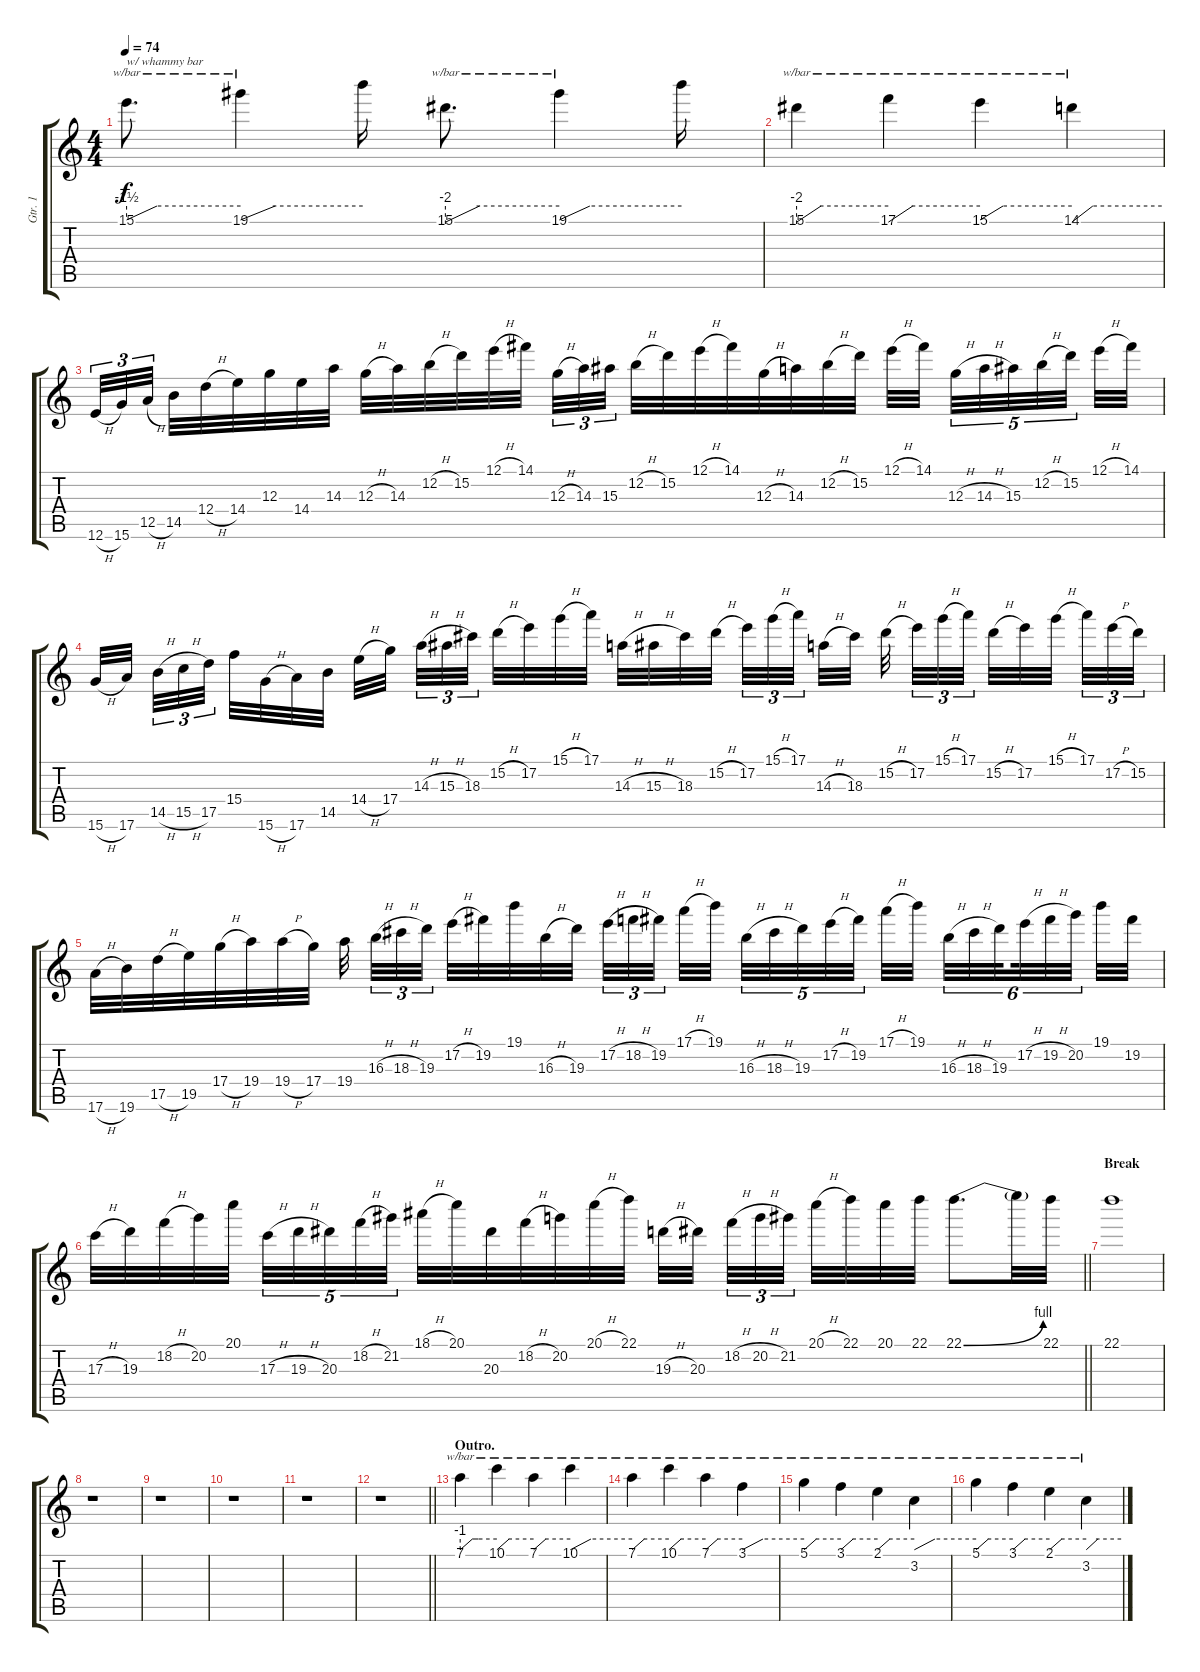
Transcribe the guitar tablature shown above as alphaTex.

\track ("Gtr. 1" "Gtr. 1") {instrument electricguitarjazz}
\staff {score tabs}
\tuning (E4 B3 G3 D3 A2 E2) {hide}
\ts (4 4)
\tempo 74
\clef g2
\ks c
15.1.8{d tbe (custom default 0 -6 16 0 60 0) txt "w/ whammy bar" dy f} 19.1.4{tbe (custom default 0 -6 17 0 60 0)} 19.1{t}.16 15.1.8{d tbe (custom default 0 -8 18 0 60 0)} 19.1.4{tbe (custom default 0 -6 15 0 60 0)} 19.1{t}.16 |
15.1.4{tbe (custom default 0 -8 16 0 60 0)} 17.1.4{tbe (custom default 0 -8 16 0 60 0)} 15.1.4{tbe (custom default 0 -6 15 0 60 0)} 14.1.4{tbe (custom default 0 -8 14 0 60 0)} |
12.6{h}.32{tu (3 2) instrument distortionguitar} 15.6.32{tu (3 2)} 12.5{h}.32{tu (3 2) beam splitsecondary} 14.5.32 12.4{h}.32 14.4.32 12.3.32 14.4.32 14.3.32 12.3{h}.32 14.3.32 12.2{h}.32 15.2.32 12.1{h}.32 14.1.32{beam splitsecondary} 12.3{h}.32{tu (3 2)} 14.3.32{tu (3 2)} 15.3.32{tu (3 2)} 12.2{h}.32 15.2.32 12.1{h}.32 14.1.32 12.3{h}.32 14.3.32 12.2{h}.32 15.2.32 12.1{h}.32 14.1.32{beam splitsecondary} 12.3{h}.32{tu (5 4)} 14.3{h}.32{tu (5 4)} 15.3.32{tu (5 4)} 12.2{h}.32{tu (5 4)} 15.2.32{tu (5 4) beam splitsecondary} 12.1{h}.32 14.1.32 |
15.6{h}.32 17.6.32{beam splitsecondary} 14.5{h}.32{tu (3 2)} 15.5{h}.32{tu (3 2)} 17.5.32{tu (3 2) beam splitsecondary} 15.4.32 15.6{h}.32 17.6.32 14.5.32 14.4{h}.32 17.4.32{beam splitsecondary} 14.3{h}.32{tu (3 2)} 15.3{h}.32{tu (3 2)} 18.3.32{tu (3 2) beam splitsecondary} 15.2{h}.32 17.2.32 15.1{h}.32 17.1.32 14.3{h}.32 15.3{h}.32 18.3.32 15.2{h}.32{beam splitsecondary} 17.2.32{tu (3 2)} 15.1{h}.32{tu (3 2)} 17.1.32{tu (3 2) beam splitsecondary} 14.3{h}.32 18.3.32 15.2{h}.32{beam splitsecondary} 17.2.32{tu (3 2)} 15.1{h}.32{tu (3 2)} 17.1.32{tu (3 2) beam splitsecondary} 15.2{h}.32 17.2.32 15.1{h}.32{beam splitsecondary} 17.1.32{tu (3 2)} 17.2{h}.32{tu (3 2)} 15.2.32{tu (3 2)} |
17.6{h}.32 19.6.32 17.5{h}.32 19.5.32 17.4{h}.32 19.4.32 19.4{h}.32 17.4.32 19.4.32{beam splitsecondary} 16.3{h}.32{tu (3 2)} 18.3{h}.32{tu (3 2)} 19.3.32{tu (3 2) beam splitsecondary} 17.2{h}.32 19.2.32 19.1.32 16.3{h}.32 19.3.32 17.2{h}.32{tu (3 2)} 18.2{h}.32{tu (3 2)} 19.2.32{tu (3 2) beam splitsecondary} 17.1{h}.32 19.1.32{beam splitsecondary} 16.3{h}.32{tu (5 4)} 18.3{h}.32{tu (5 4)} 19.3.32{tu (5 4)} 17.2{h}.32{tu (5 4)} 19.2.32{tu (5 4)} 17.1{h}.32 19.1.32{beam splitsecondary} 16.3{h}.32{tu (6 4)} 18.3{h}.32{tu (6 4)} 19.3.32{tu (6 4) beam splitsecondary} 17.2{h}.32{tu (6 4)} 19.2{h}.32{tu (6 4)} 20.2.32{tu (6 4) beam splitsecondary} 19.1.32 19.2.32 |
\barLineRight lightlight
17.3{h}.32 19.3.32 18.2{h}.32 20.2.32 20.1.32{beam splitsecondary} 17.3{h}.32{tu (5 4)} 19.3{h}.32{tu (5 4)} 20.3.32{tu (5 4)} 18.2{h}.32{tu (5 4)} 21.2.32{tu (5 4) beam splitsecondary} 18.1{h}.32 20.1.32 20.3.32 18.2{h}.32 20.2.32 20.1{h}.32 22.1.32 19.3{h}.32 20.3.32{beam splitsecondary} 18.2{h}.32{tu (3 2)} 20.2{h}.32{tu (3 2)} 21.2.32{tu (3 2) beam splitsecondary} 20.1{h}.32 22.1.32 20.1.32 22.1.32 22.1{be (bend 0 0 60 4)}.8{d} 22.1{t}.32 22.1.32 |
\section ("" "Break")
22.1.1 |
r.1 |
r.1 |
r.1 |
r.1 |
\barLineRight lightlight
r.1 |
\section ("" "Outro.")
7.1.4{tbe (custom default 0 -4 20 0 30 0 60 0) volume 12} 10.1.4{tbe (custom default 0 -4 20 0 60 0)} 7.1.4{tbe (custom default 0 -4 20 0 60 0)} 10.1.4{tbe (custom default 0 -4 20 0 60 0)} |
7.1.4{tbe (custom default 0 -4 20 0 60 0)} 10.1.4{tbe (custom default 0 -4 20 0 60 0)} 7.1.4{tbe (custom default 0 -4 20 0 60 0)} 3.1.4{tbe (custom default 0 -4 20 0 60 0)} |
5.1.4{tbe (custom default 0 -4 20 0 60 0)} 3.1.4{tbe (custom default 0 -4 20 0 60 0)} 2.1.4{tbe (custom default 0 -4 20 0 60 0)} 3.2.4{tbe (custom default 0 -4 20 0 60 0)} |
5.1.4{tbe (custom default 0 -4 20 0 60 0)} 3.1.4{tbe (custom default 0 -4 20 0 60 0)} 2.1.4{tbe (custom default 0 -4 20 0 60 0)} 3.2.4{tbe (custom default 0 -4 20 0 60 0)}
